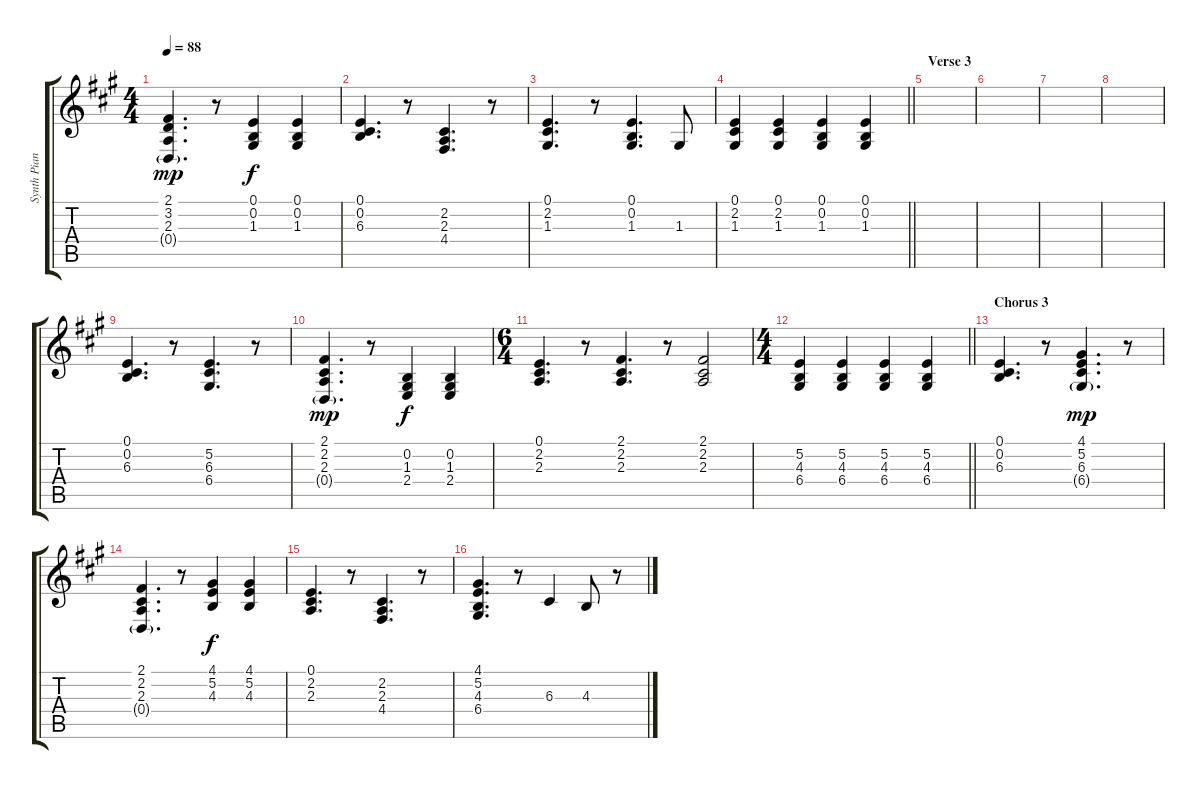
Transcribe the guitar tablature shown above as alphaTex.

\track ("Synth Piano 1" "Synth Pian") {instrument electricpiano2}
\staff {score tabs}
\tuning (E4 B3 G3 D3 A2 E2) {hide}
\ts (4 4)
\tempo 88
\clef g2
\ks a
(2.1 3.2 2.3 0.4{g}).4{d dy mp} r.8 (0.1 0.2 1.3).4{dy f} (0.1 0.2 1.3).4 |
(0.1 0.2 6.3).4{d} r.8 (2.2 2.3 4.4).4{d} r.8 |
(0.1 2.2 1.3).4{d} r.8 (0.1 0.2 1.3).4{d} 1.3.8 |
\barLineRight lightlight
(0.1 2.2 1.3).4 (0.1 2.2 1.3).4 (0.1 0.2 1.3).4 (0.1 0.2 1.3).4 |
\section ("" "Verse 3")
|
|
|
|
(0.1 0.2 6.3).4{d} r.8 (5.2 6.3 6.4).4{d} r.8 |
(2.1 2.2 2.3 0.4{g}).4{d dy mp} r.8 (0.2 1.3 2.4).4{dy f} (0.2 1.3 2.4).4 |
\ts (6 4)
(0.1 2.2 2.3).4{d} r.8 (2.1 2.2 2.3).4{d} r.8 (2.1 2.2 2.3).2 |
\ts (4 4)
\barLineRight lightlight
(5.2 4.3 6.4).4 (5.2 4.3 6.4).4 (5.2 4.3 6.4).4 (5.2 4.3 6.4).4 |
\section ("" "Chorus 3")
(0.1 0.2 6.3).4{d} r.8 (4.1 5.2 6.3 6.4{g}).4{d dy mp} r.8 |
(2.1 2.2 2.3 0.4{g}).4{d} r.8 (4.1 5.2 4.3).4{dy f} (4.1 5.2 4.3).4 |
(0.1 2.2 2.3).4{d} r.8 (2.2 2.3 4.4).4{d} r.8 |
(4.1 5.2 4.3 6.4).4{d} r.8 6.3.4 4.3.8 r.8
